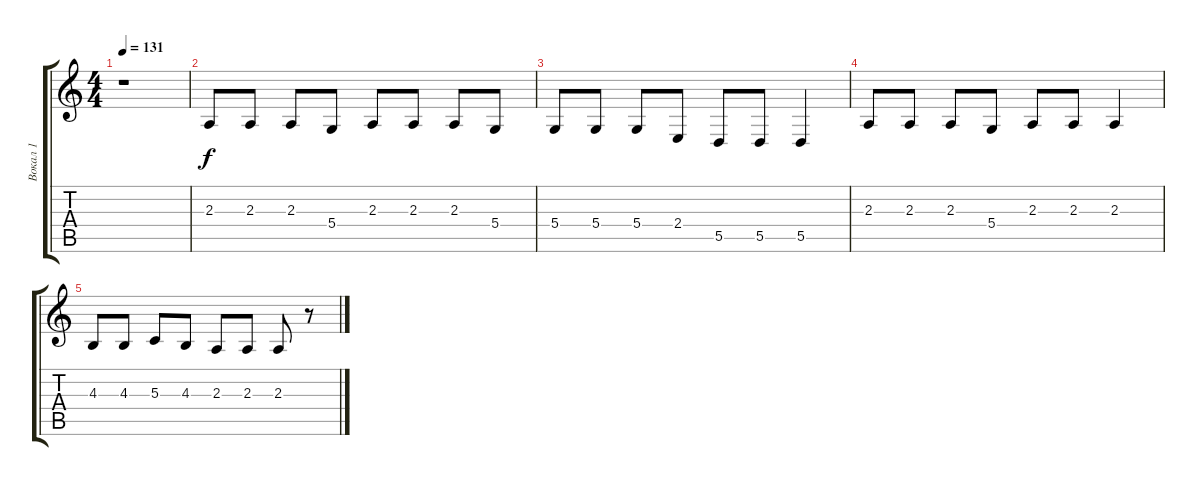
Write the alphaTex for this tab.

\track ("Вокал 1" "Вокал 1") {instrument tenorsax}
\staff {score tabs}
\tuning (E4 B3 G3 D3 A2 E2) {hide}
\ts (4 4)
\tempo 131
\clef g2
\ks c
r.1{dy f} |
2.3.8 2.3.8 2.3.8 5.4.8 2.3.8 2.3.8 2.3.8 5.4.8 |
5.4.8 5.4.8 5.4.8 2.4.8 5.5.8 5.5.8 5.5.4 |
2.3.8 2.3.8 2.3.8 5.4.8 2.3.8 2.3.8 2.3.4 |
4.3.8 4.3.8 5.3.8 4.3.8 2.3.8 2.3.8 2.3.8 r.8
